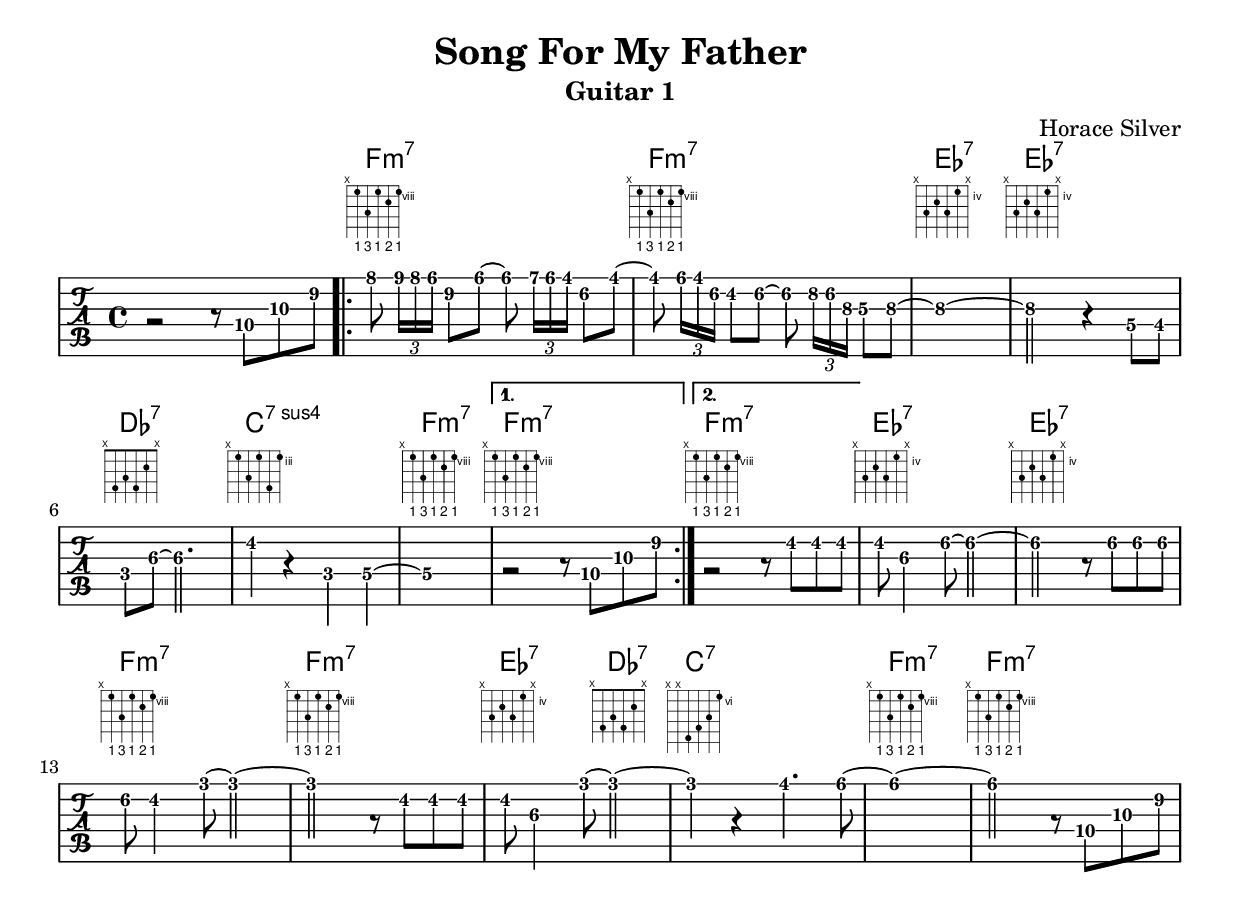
% 
% 
%
\version "2.19.15"
\include "english.ly"
\header {
  title = "Song For My Father"
  subtitle = "Guitar 1"
  arranger = ""
  composer = "Horace Silver"
}

\layout { \override Voice.StringNumber #'stencil = ##f }

\include "predefined-guitar-fretboards.ly"
\layout { indent = 0.0\cm }

% Make a blank new fretboard table
#(define custom-fretboard-table-one (make-fretboard-table))

% Make a new fretboard table as a copy of default-fret-table
#(define custom-fretboard-table-two (make-fretboard-table default-fret-table))

% Add a chord to custom-fretboard-table-one
\storePredefinedDiagram #custom-fretboard-table-one
                        \chordmode{f:m7}
                        #guitar-tuning
                        "x;8-1;10-3;8-1;9-2;8-1;"
\storePredefinedDiagram #custom-fretboard-table-one
                        \chordmode{f':m7}
                        #guitar-tuning
                        "1-1;x;1-2;1-2;1-2;1-2;"
\storePredefinedDiagram #custom-fretboard-table-one
                        \chordmode{df:7}
                        #guitar-tuning
                        "x;4;3;4;2;x;"
\storePredefinedDiagram #custom-fretboard-table-one
                        \chordmode{d,:m}
                        #guitar-tuning
                        "x;x;;2-2;3-3;1-1;"

\storePredefinedDiagram #custom-fretboard-table-one
                        \chordmode{ef:7}
                        #guitar-tuning
                        "x;6;5;6;4;x;"
\storePredefinedDiagram #custom-fretboard-table-one
                        \chordmode{g'}
                        #guitar-tuning
                        "x;x;x;7;8;7;" 
                        
\storePredefinedDiagram #custom-fretboard-table-one
                        \chordmode{c:7sus4}
                        #guitar-tuning
                        "x;3;5;3;6;3;"

\storePredefinedDiagram #custom-fretboard-table-one
                        \chordmode{c'}
                        #guitar-tuning
                        "x;x;x;9-2;8-1;8-1;"

% Add a chord to custom-fretboard-table-two
                             
\layout { \override Voice.StringNumber #'stencil = ##f }

music = {
  \time 4/4
%  \stemDown
  \set TabStaff.minimumFret = #3

  r2 r8 c'8\4 f8\3 af8\2 |
  \repeat volta 2 {
      c8 \tuplet 3/2 { df16[ c16 bf16]}  af8\2 bf8 ~ bf8 \tuplet 3/2 { cf16[ bf16 af16]} f8 af8 ~ |
      af8 \tuplet 3/2 { bf16[ af16 f16]} ef8 f8 ~ f8 \tuplet 3/2 { g16\2[ f16 ef16\3]} c8  ef8\3 ~ |
      ef1\3 ~ | ef2\3 r4 g,8\4[ fs8] |
      f8 df'8 ~ df2. |
      ef4 r4 f,4 g4\4 ~ |
      g1\4 |
  }
   \alternative {
       { r2 r8 c8\4 f8\3 af8\2 | }
       { r2 r8 ef8 ef8 ef8 | }
     }
   ef8 df4 f8 ~ f2 ~ |
   f2 r8 f8 f8 f8 | 
   f8 ef4 g8 ~ g2 ~ |
   g2 r8 ef8 ef8 ef8 |
   ef8 df4 g8 ~ g2 ~ |
   g4 r4 af4. bf8 ~ |
   bf1 ~ |
   bf2 r8 c,8\4 f8\3 af8\2 |
}


<<
\new ChordNames {
  \time 4/4
  \key af \major
   \chordmode  {
     s1
     \repeat volta 2 {
       f1:m7 | 
       f1:m7 | 
       ef1:7 | 
       ef1:7 |
       df1:7 |
       c1:7sus4 |
       f1:m7
     } 
     \alternative {
       { f1:m7 | }
       { f1:m7 | }
     }
     ef1:7 |
     ef1:7 |
     f1:m7 |
     f1:m7 |
     ef2:7 df2:7 | 
    c1:7 | 
    f1:m7 |
    f1:m7 
   } 
}

\new FretBoards {
  \time 4/4
  \key af \major
 \chordmode {
      \set predefinedDiagramTable = #custom-fretboard-table-one
      s1
     \repeat volta 2 {
       f1:m7 | 
       f1:m7 | 
       ef1:7 | 
       ef1:7 |
       df1:7 |
       c1:7sus4 |
       f1:m7
     } 
     \alternative {
       { f1:m7 | }
       { f1:m7 | }
     }
     ef1:7 |
     ef1:7 |
     f1:m7 |
     f1:m7 |
     ef2:7 df2:7 | 
    c1:7 | 
    f1:m7 |
    f1:m7 
 }
}

\new TabStaff {
  \time 4/4
  \key bf \major
  \stemDown
  \set TabStaff.minimumFret = #0
  \relative c {
    \tabFullNotation
    \music
  }
}
>>

\score {
  \music
  \midi {
    \context {
      \remove "Staff_performer"
    }
    \tempo 4 = 60
  }  
} 
